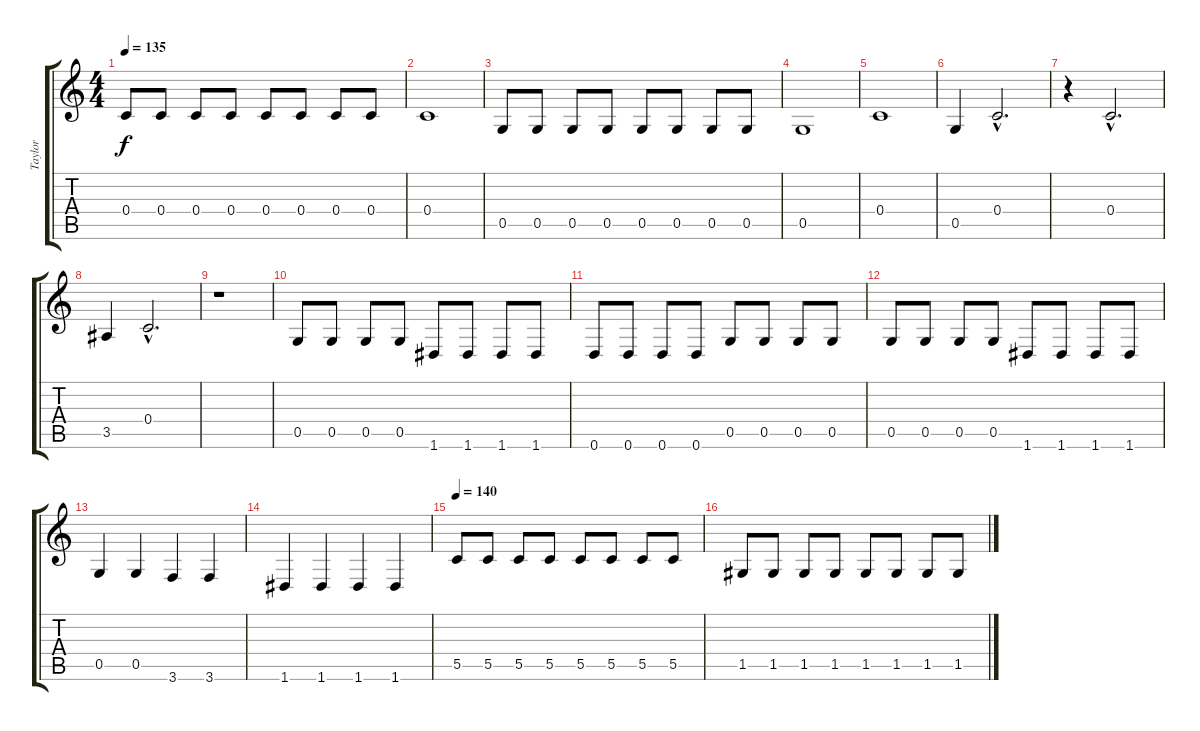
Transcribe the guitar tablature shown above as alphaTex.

\track ("Taylor" "Taylor") {instrument synthbass1}
\staff {score tabs}
\tuning (D4 A3 F3 C3 G2 D2) {hide}
\ts (4 4)
\tempo 135
\clef g2
\ks c
0.4.8{dy f} 0.4.8 0.4.8 0.4.8 0.4.8 0.4.8 0.4.8 0.4.8 |
0.4.1 |
0.5.8 0.5.8 0.5.8 0.5.8 0.5.8 0.5.8 0.5.8 0.5.8 |
0.5.1 |
0.4.1 |
0.5.4 0.4{hac}.2{d} |
r.4 0.4{hac}.2{d} |
3.5.4 0.4{hac}.2{d} |
r.1 |
0.5.8 0.5.8 0.5.8 0.5.8 1.6.8 1.6.8 1.6.8 1.6.8 |
0.6.8 0.6.8 0.6.8 0.6.8 0.5.8 0.5.8 0.5.8 0.5.8 |
0.5.8 0.5.8 0.5.8 0.5.8 1.6.8 1.6.8 1.6.8 1.6.8 |
0.5.4 0.5.4 3.6.4 3.6.4 |
1.6.4 1.6.4 1.6.4 1.6.4 |
\tempo 140
5.5.8 5.5.8 5.5.8 5.5.8 5.5.8 5.5.8 5.5.8 5.5.8 |
1.5.8 1.5.8 1.5.8 1.5.8 1.5.8 1.5.8 1.5.8 1.5.8
